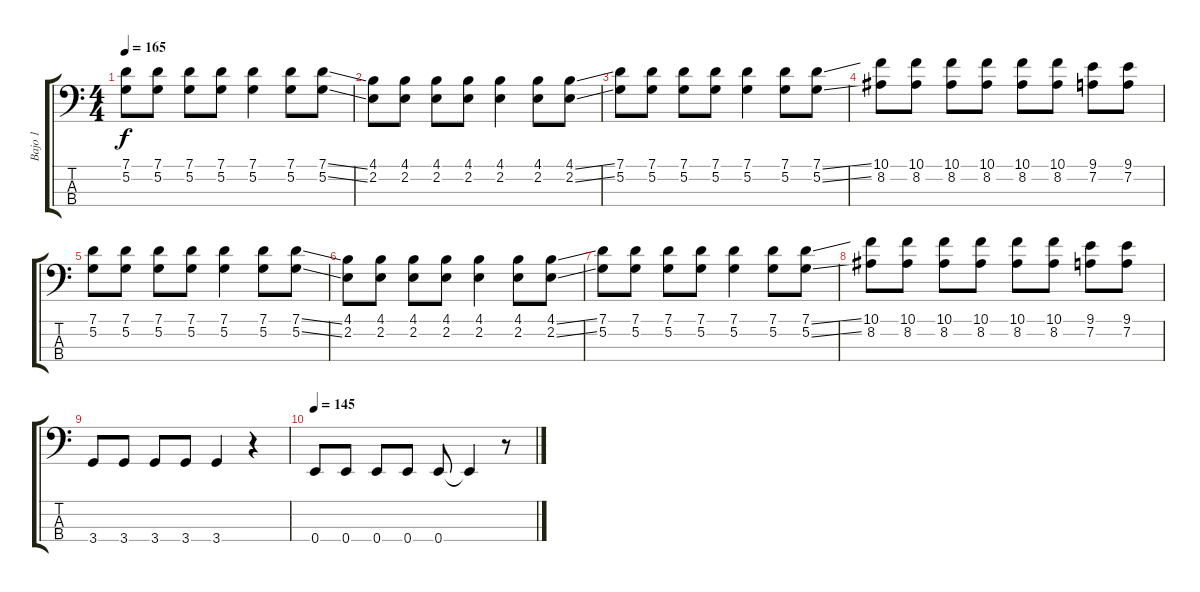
\track ("Bajo 1" "Bajo 1") {instrument electricbasspick}
\staff {score tabs}
\tuning (G2 D2 A1 E1) {hide}
\ts (4 4)
\tempo 165
\clef f4
\ks c
(7.1 5.2).8{dy f} (7.1 5.2).8 (7.1 5.2).8 (7.1 5.2).8 (7.1 5.2).4 (7.1 5.2).8 (7.1{ss} 5.2{ss}).8 |
(4.1 2.2).8 (4.1 2.2).8 (4.1 2.2).8 (4.1 2.2).8 (4.1 2.2).4 (4.1 2.2).8 (4.1{ss} 2.2{ss}).8 |
(7.1 5.2).8 (7.1 5.2).8 (7.1 5.2).8 (7.1 5.2).8 (7.1 5.2).4 (7.1 5.2).8 (7.1{ss} 5.2{ss}).8 |
(10.1 8.2).8 (10.1 8.2).8 (10.1 8.2).8 (10.1 8.2).8 (10.1 8.2).8 (10.1 8.2).8 (9.1 7.2).8 (9.1 7.2).8 |
(7.1 5.2).8 (7.1 5.2).8 (7.1 5.2).8 (7.1 5.2).8 (7.1 5.2).4 (7.1 5.2).8 (7.1{ss} 5.2{ss}).8 |
(4.1 2.2).8 (4.1 2.2).8 (4.1 2.2).8 (4.1 2.2).8 (4.1 2.2).4 (4.1 2.2).8 (4.1{ss} 2.2{ss}).8 |
(7.1 5.2).8 (7.1 5.2).8 (7.1 5.2).8 (7.1 5.2).8 (7.1 5.2).4 (7.1 5.2).8 (7.1{ss} 5.2{ss}).8 |
(10.1 8.2).8 (10.1 8.2).8 (10.1 8.2).8 (10.1 8.2).8 (10.1 8.2).8 (10.1 8.2).8 (9.1 7.2).8 (9.1 7.2).8 |
3.4.8 3.4.8 3.4.8 3.4.8 3.4.4 r.4 |
\tempo 145
0.4.8 0.4.8 0.4.8 0.4.8 0.4.8 0.4{t}.4 r.8
